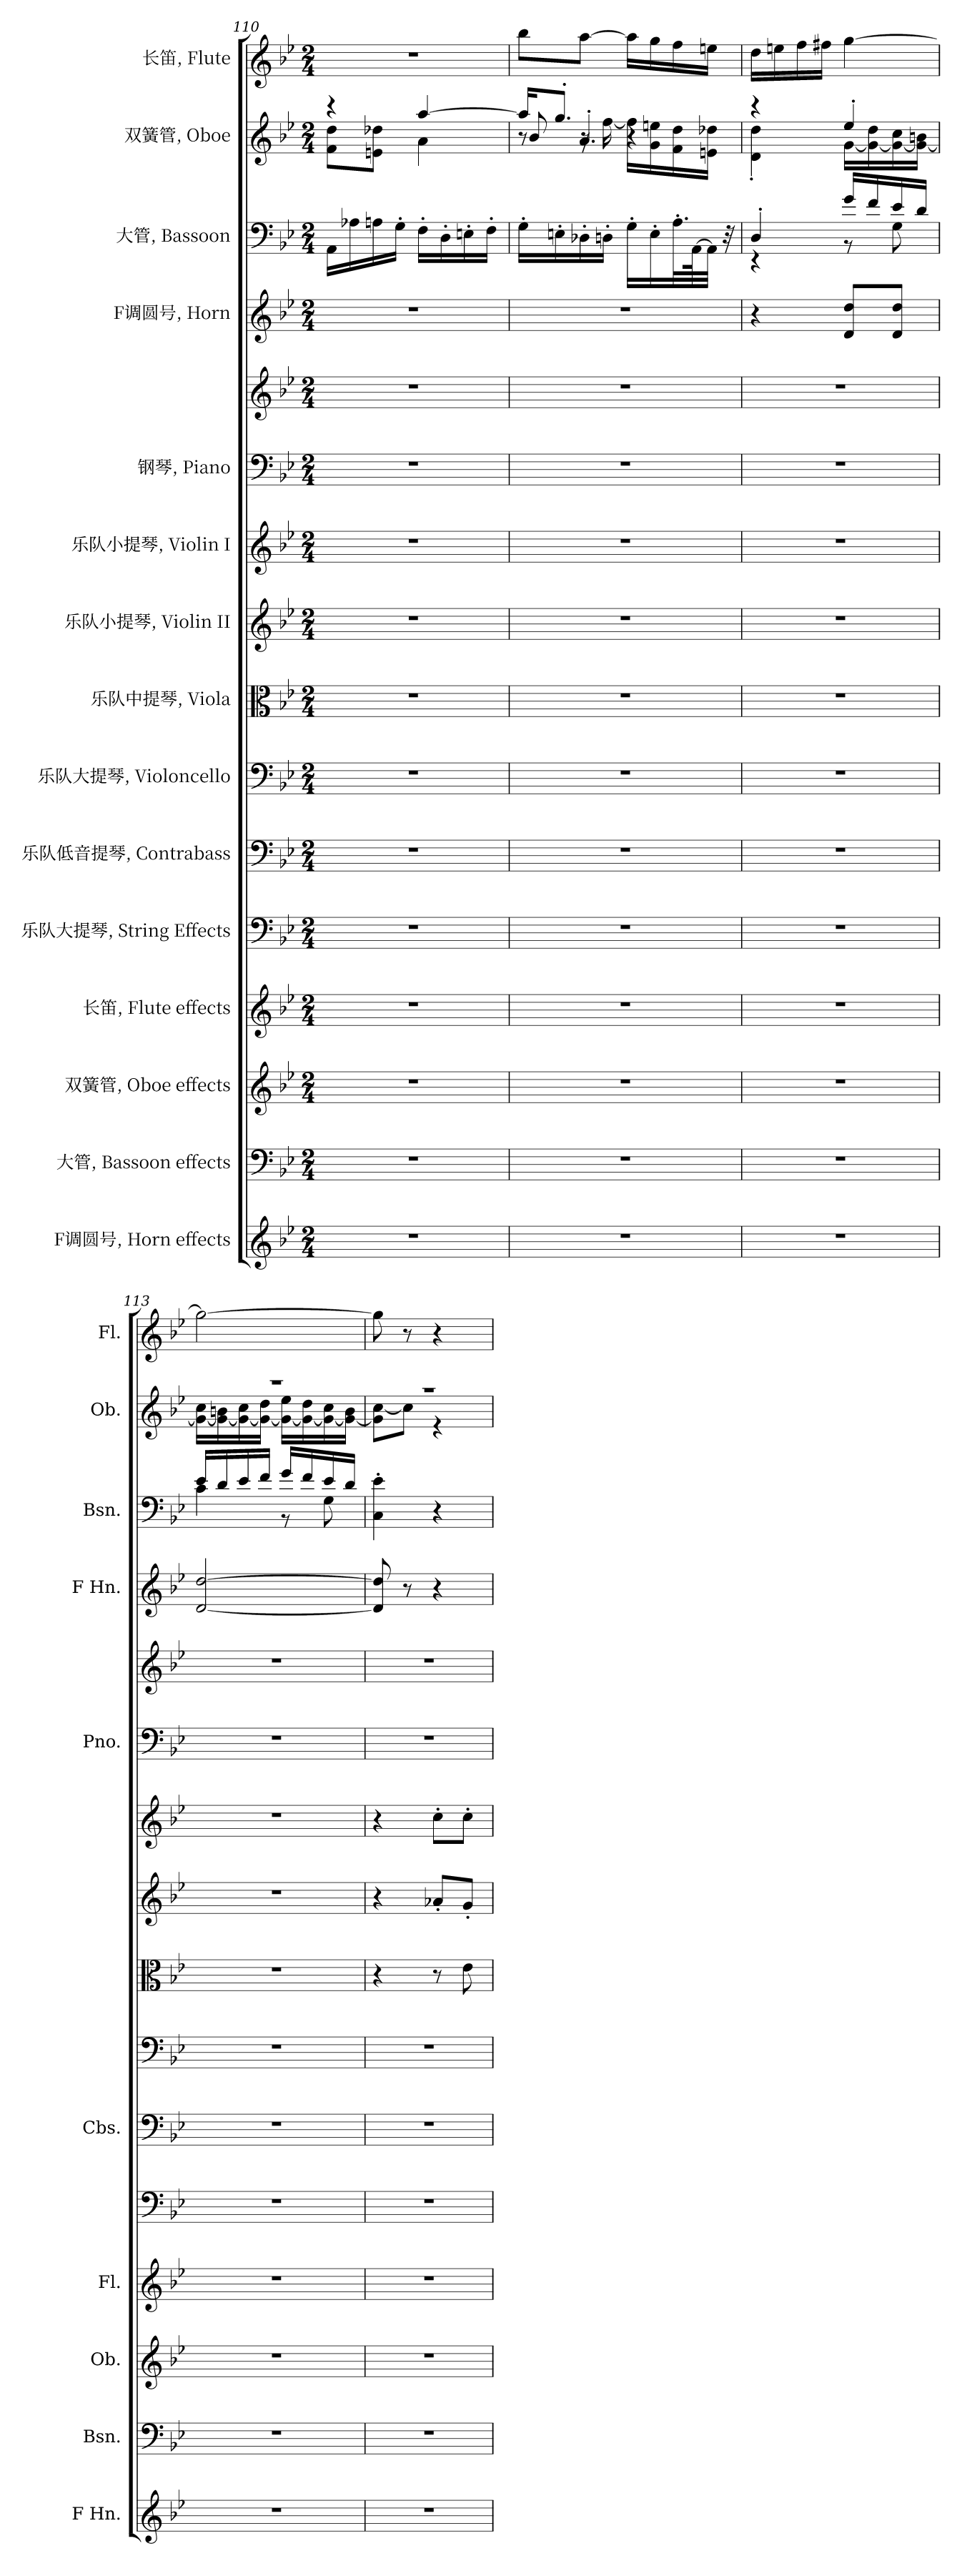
**kern	**kern	**kern	**kern	**kern	**kern	**kern	**kern	**kern	**kern	**kern	**kern	**kern	**kern	**kern	**kern
*part15	*part14	*part13	*part12	*part11	*part10	*part9	*part8	*part7	*part6	*part5	*part5	*part4	*part3	*part2	*part1
*staff16	*staff15	*staff14	*staff13	*staff12	*staff11	*staff10	*staff9	*staff8	*staff7	*staff6	*staff5	*staff4	*staff3	*staff2	*staff1
*I"F调圆号, Horn effects	*I"大管, Bassoon effects	*I"双簧管, Oboe effects	*I"长笛, Flute effects	*I"乐队大提琴, String Effects	*I"乐队低音提琴, Contrabass	*I"乐队大提琴, Violoncello	*I"乐队中提琴, Viola	*I"乐队小提琴, Violin II	*I"乐队小提琴, Violin I	*I"钢琴, Piano	*	*I"F调圆号, Horn	*I"大管, Bassoon	*I"双簧管, Oboe	*I"长笛, Flute
*I'F Hn.	*I'Bsn.	*I'Ob.	*I'Fl.	*	*I'Cbs.	*	*	*	*	*I'Pno.	*	*I'F Hn.	*I'Bsn.	*I'Ob.	*I'Fl.
*clefG2	*clefF4	*clefG2	*clefG2	*clefF4	*clefF4	*clefF4	*clefC3	*clefG2	*clefG2	*clefF4	*clefG2	*clefG2	*clefF4	*clefG2	*clefG2
*ITrd4c7	*	*	*	*	*ITrd7c12	*	*	*	*	*	*	*ITrd4c7	*	*	*
*k[b-e-a-]	*k[b-e-]	*k[b-e-]	*k[b-e-]	*k[b-e-]	*k[b-e-]	*k[b-e-]	*k[b-e-]	*k[b-e-]	*k[b-e-]	*k[b-e-]	*k[b-e-]	*k[b-e-a-]	*k[b-e-]	*k[b-e-]	*k[b-e-]
*M2/4	*M2/4	*M2/4	*M2/4	*M2/4	*M2/4	*M2/4	*M2/4	*M2/4	*M2/4	*M2/4	*M2/4	*M2/4	*M2/4	*M2/4	*M2/4
=110	=110	=110	=110	=110	=110	=110	=110	=110	=110	=110	=110	=110	=110	=110	=110
*	*	*	*	*	*	*	*	*	*	*	*	*	*	*^	*
2r	2r	2r	2r	2r	2r	2r	2r	2r	2r	2r	2r	2r	16AA\LL	4r	8f\ 8dd\L	2r
.	.	.	.	.	.	.	.	.	.	.	.	.	16A-X\	.	.	.
.	.	.	.	.	.	.	.	.	.	.	.	.	16An\	.	8en\ 8dd-X\J	.
.	.	.	.	.	.	.	.	.	.	.	.	.	16G'\JJ	.	.	.
.	.	.	.	.	.	.	.	.	.	.	.	.	16F'\LL	[4aa/	4a\	.
.	.	.	.	.	.	.	.	.	.	.	.	.	16D'\	.	.	.
.	.	.	.	.	.	.	.	.	.	.	.	.	16En'\	.	.	.
.	.	.	.	.	.	.	.	.	.	.	.	.	16F'\JJ	.	.	.
=111	=111	=111	=111	=111	=111	=111	=111	=111	=111	=111	=111	=111	=111	=111	=111	=111
*	*	*	*	*	*	*	*	*	*	*	*	*	*	*	*^	*
2r	2r	2r	2r	2r	2r	2r	2r	2r	2r	2r	2r	2r	16G'\LL	16aa/KL]	8r	8b-/	8bb-\L
.	.	.	.	.	.	.	.	.	.	.	.	.	16En'\	8.gg'/J	.	.	.
.	.	.	.	.	.	.	.	.	.	.	.	.	16D-X'\	.	16r	4.a'/	[8aa\J
.	.	.	.	.	.	.	.	.	.	.	.	.	16Dn'\JJ	.	[16ff\	.	.
.	.	.	.	.	.	.	.	.	.	.	.	.	16G'\LL	4r	16ff\LL]	.	16aa\LL]
.	.	.	.	.	.	.	.	.	.	.	.	.	16E'\	.	16g\ 16een\	.	16gg\
.	.	.	.	.	.	.	.	.	.	.	.	.	32.A'\L	.	16f\ 16dd\	.	16ff\
.	.	.	.	.	.	.	.	.	.	.	.	.	[64AA\K	.	.	.	.
.	.	.	.	.	.	.	.	.	.	.	.	.	32AA\JJJ]	.	16en\ 16dd-X\JJ	.	16een\JJ
.	.	.	.	.	.	.	.	.	.	.	.	.	32r	.	.	.	.
*	*	*	*	*	*	*	*	*	*	*	*	*	*	*	*v	*v	*
!!LO:PB:g=z
=112	=112	=112	=112	=112	=112	=112	=112	=112	=112	=112	=112	=112	=112	=112	=112	=112
*	*	*	*	*	*	*	*	*	*	*	*	*	*^	*	*	*
2r	2r	2r	2r	2r	2r	2r	2r	2r	2r	2r	2r	4r	4D'/	4r	4r	4d\' 4dd\'	16dd\LL
.	.	.	.	.	.	.	.	.	.	.	.	.	.	.	.	.	16een\
.	.	.	.	.	.	.	.	.	.	.	.	.	.	.	.	.	16ff\
.	.	.	.	.	.	.	.	.	.	.	.	.	.	.	.	.	16ff#X\JJ
.	.	.	.	.	.	.	.	.	.	.	.	8G/ 8g/L	16g/LL	8r	4ee-'/	[16g\LL	[4gg\
.	.	.	.	.	.	.	.	.	.	.	.	.	16f/	.	.	16g\_ 16dd\	.
.	.	.	.	.	.	.	.	.	.	.	.	8G/ 8g/J	16e-/	8G\	.	16g\_ 16cc\	.
.	.	.	.	.	.	.	.	.	.	.	.	.	16d/JJ	.	.	16g\_ 16bn\JJ	.
=113	=113	=113	=113	=113	=113	=113	=113	=113	=113	=113	=113	=113	=113	=113	=113	=113	=113
2r	2r	2r	2r	2r	2r	2r	2r	2r	2r	2r	2r	[2G/ [2g/	16e-/LL	4c\	2r	16g\_ 16cc\LL	2gg\_
.	.	.	.	.	.	.	.	.	.	.	.	.	16d/	.	.	16g\_ 16bn\	.
.	.	.	.	.	.	.	.	.	.	.	.	.	16e-/	.	.	16g\_ 16cc\	.
.	.	.	.	.	.	.	.	.	.	.	.	.	16f/JJ	.	.	16g\_ 16dd\JJ	.
.	.	.	.	.	.	.	.	.	.	.	.	.	16g/LL	8r	.	16g\_ 16ee-\LL	.
.	.	.	.	.	.	.	.	.	.	.	.	.	16f/	.	.	16g\_ 16dd\	.
.	.	.	.	.	.	.	.	.	.	.	.	.	16e-/	8G\	.	16g\_ 16cc\	.
.	.	.	.	.	.	.	.	.	.	.	.	.	16d/JJ	.	.	16g\_ 16b\JJ	.
*	*	*	*	*	*	*	*	*	*	*	*	*	*v	*v	*	*	*
=114	=114	=114	=114	=114	=114	=114	=114	=114	=114	=114	=114	=114	=114	=114	=114	=114
2r	2r	2r	2r	2r	2r	2r	4r	4r	4r	2r	2r	8G/] 8g/]	4C\' 4e-\'	2r	8g\] [8cc\L	8gg\]
.	.	.	.	.	.	.	.	.	.	.	.	8r	.	.	8cc\J]	8r
.	.	.	.	.	.	.	8r	8a-X'/L	8cc'\L	.	.	4r	4r	.	4r	4r
.	.	.	.	.	.	.	8e-\	8g'/J	8cc'\J	.	.	.	.	.	.	.
*	*	*	*	*	*	*	*	*	*	*	*	*	*	*v	*v	*
=	=	=	=	=	=	=	=	=	=	=	=	=	=	=	=
*-	*-	*-	*-	*-	*-	*-	*-	*-	*-	*-	*-	*-	*-	*-	*-
